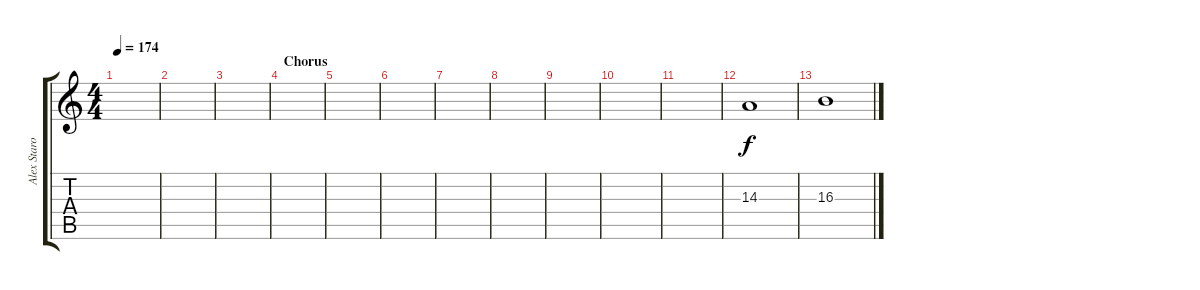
\track ("Alex Staropoli (Key 5)" "Alex Staro") {instrument brasssection}
\staff {score tabs}
\tuning (E4 B3 G3 D3 A2 E2) {hide}
\ts (4 4)
\tempo 174
\clef g2
\ks c
|
|
|
\section ("" "Chorus")
|
|
|
|
|
|
|
|
14.3.1 |
16.3.1
